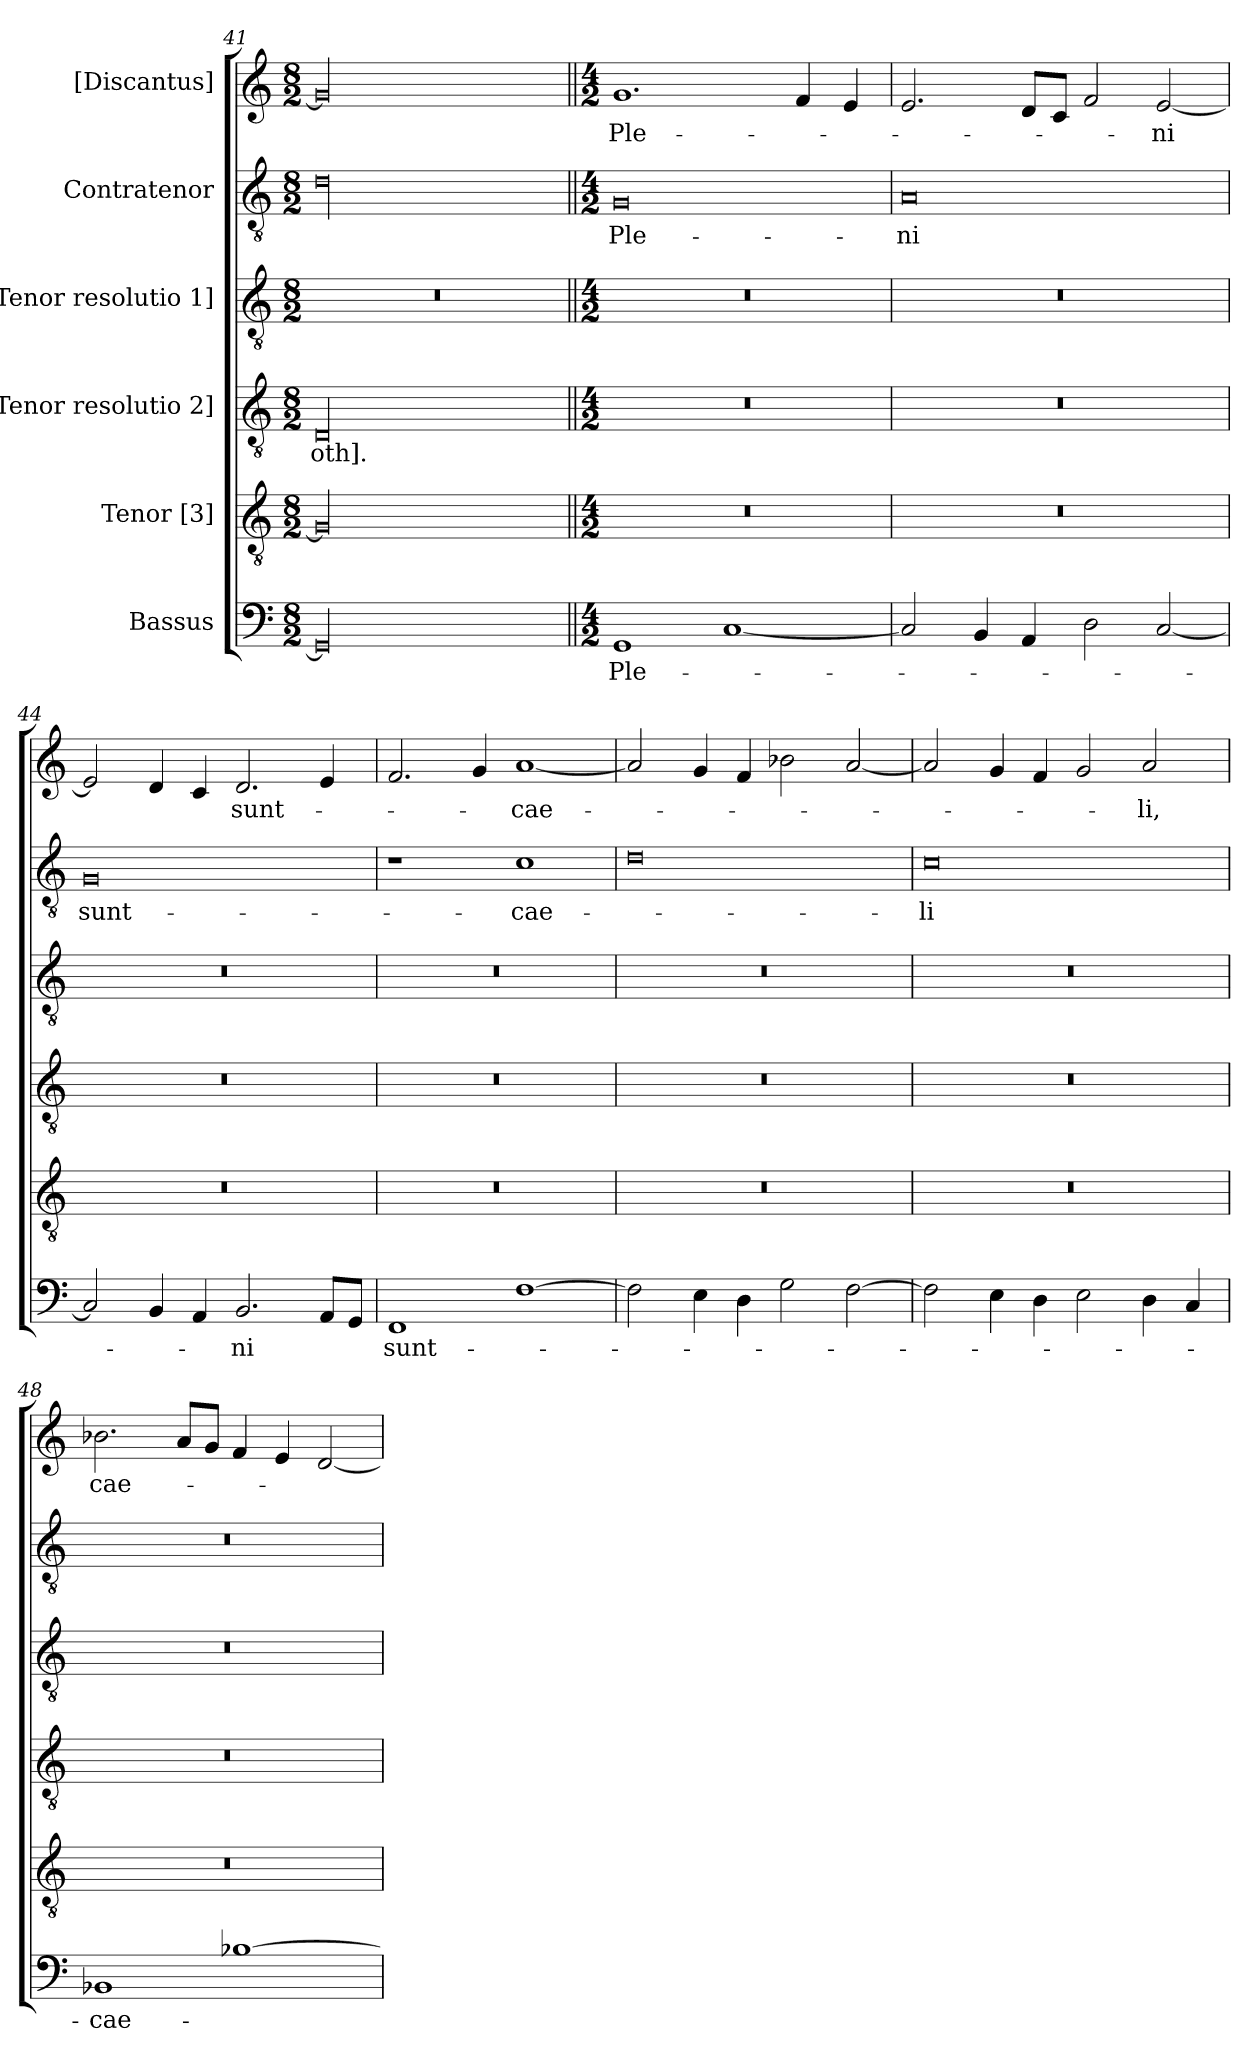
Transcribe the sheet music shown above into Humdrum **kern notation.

**kern	**text	**kern	**kern	**text	**kern	**kern	**text	**kern	**text
*part6	*part6	*part5	*part4	*part4	*part3	*part2	*part2	*part1	*part1
*staff6	*staff6	*staff5	*staff4	*staff4	*staff3	*staff2	*staff2	*staff1	*staff1
*I"Bassus	*	*I"Tenor [3]	*I"[Tenor resolutio 2]	*	*I"[Tenor resolutio 1]	*I"Contratenor	*	*I"[Discantus]	*
*clefF4	*	*clefGv2	*clefGv2	*	*clefGv2	*clefGv2	*	*clefG2	*
*k[]	*	*k[]	*k[]	*	*k[]	*k[]	*	*k[]	*
*M8/2	*	*M8/2	*M8/2	*	*M8/2	*M8/2	*	*M8/2	*
=41	=41	=41	=41	=41	=41	=41	=41	=41	=41
00GG/]	.	00G/]	00D/	-oth].	00r	00d\	.	00g/]	.
=42||	=42||	=42||	=42||	=42||	=42||	=42||	=42||	=42||	=42||
*M4/2	*	*M4/2	*M4/2	*	*M4/2	*M4/2	*	*M4/2	*
1GG/	Ple-	0r	0r	.	0r	0G/	Ple-	1.g/	Ple-
[1C/	.	.	.	.	.	.	.	.	.
.	.	.	.	.	.	.	.	4f/	.
.	.	.	.	.	.	.	.	4e/	.
=43	=43	=43	=43	=43	=43	=43	=43	=43	=43
2C/]	.	0r	0r	.	0r	0A/	-ni	2.e/	.
4BB/	.	.	.	.	.	.	.	.	.
4AA/	.	.	.	.	.	.	.	8d/L	.
.	.	.	.	.	.	.	.	8c/J	.
2D\	.	.	.	.	.	.	.	2f/	.
[2C/	.	.	.	.	.	.	.	[2e/	-ni
=44	=44	=44	=44	=44	=44	=44	=44	=44	=44
2C/]	.	0r	0r	.	0r	0G/	sunt-	2e/]	.
4BB/	.	.	.	.	.	.	.	4d/	.
4AA/	.	.	.	.	.	.	.	4c/	.
2.BB/	-ni	.	.	.	.	.	.	2.d/	sunt-
8AA/L	.	.	.	.	.	.	.	4e/	.
8GG/J	.	.	.	.	.	.	.	.	.
=45	=45	=45	=45	=45	=45	=45	=45	=45	=45
1FF/	sunt-	0r	0r	.	0r	1r	.	2.f/	.
.	.	.	.	.	.	.	.	4g/	.
[1F\	.	.	.	.	.	1c\	cae-	[1a/	cae-
=46	=46	=46	=46	=46	=46	=46	=46	=46	=46
2F\]	.	0r	0r	.	0r	0d\	.	2a/]	.
4E\	.	.	.	.	.	.	.	4g/	.
4D\	.	.	.	.	.	.	.	4f/	.
2G\	.	.	.	.	.	.	.	2b-X\	.
[2F\	.	.	.	.	.	.	.	[2a/	.
=47	=47	=47	=47	=47	=47	=47	=47	=47	=47
2F\]	.	0r	0r	.	0r	0c\	-li	2a/]	.
4E\	.	.	.	.	.	.	.	4g/	.
4D\	.	.	.	.	.	.	.	4f/	.
2E\	.	.	.	.	.	.	.	2g/	.
4D\	.	.	.	.	.	.	.	2a/	-li,
4C/	.	.	.	.	.	.	.	.	.
=48	=48	=48	=48	=48	=48	=48	=48	=48	=48
1BB-X/	cae-	0r	0r	.	0r	0r	.	2.b-X\	cae-
.	.	.	.	.	.	.	.	8a/L	.
.	.	.	.	.	.	.	.	8g/J	.
[1B-X\	.	.	.	.	.	.	.	4f/	.
.	.	.	.	.	.	.	.	4e/	.
.	.	.	.	.	.	.	.	[2d/	.
=	=	=	=	=	=	=	=	=	=
*-	*-	*-	*-	*-	*-	*-	*-	*-	*-
